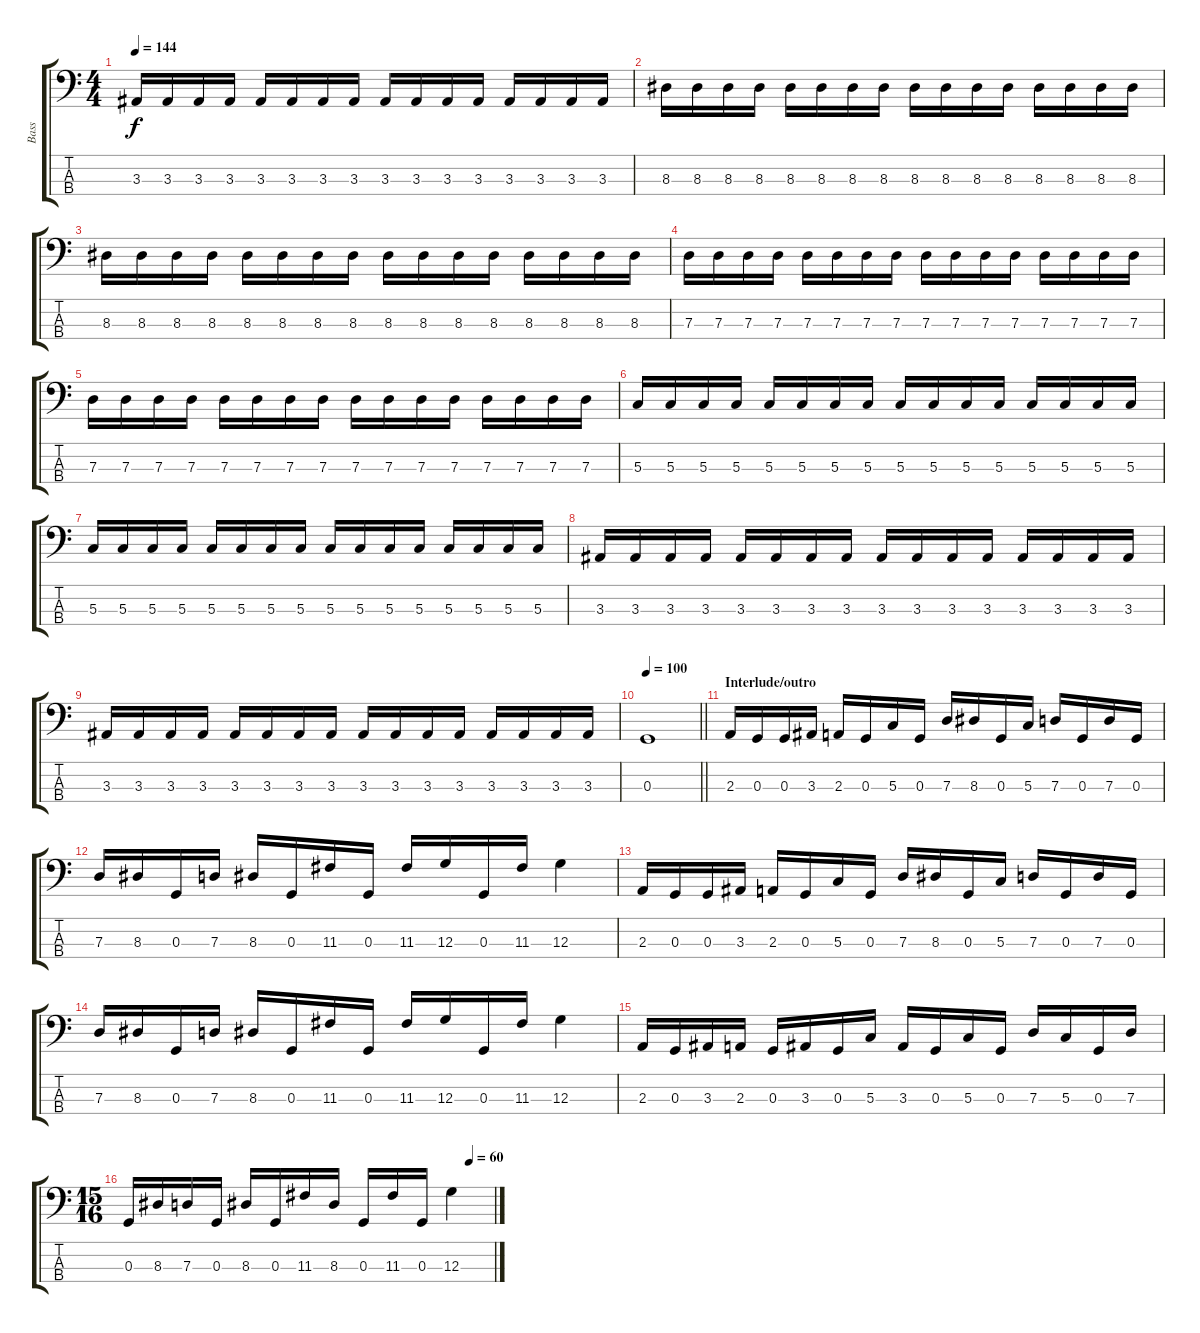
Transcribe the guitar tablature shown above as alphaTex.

\track ("Bass" "Bass") {instrument electricbassfinger}
\staff {score tabs}
\tuning (F2 C2 G1 D1) {hide}
\ts (4 4)
\tempo 144
\clef f4
\ks c
3.3.16{dy f} 3.3.16 3.3.16 3.3.16 3.3.16 3.3.16 3.3.16 3.3.16 3.3.16 3.3.16 3.3.16 3.3.16 3.3.16 3.3.16 3.3.16 3.3.16 |
8.3.16 8.3.16 8.3.16 8.3.16 8.3.16 8.3.16 8.3.16 8.3.16 8.3.16 8.3.16 8.3.16 8.3.16 8.3.16 8.3.16 8.3.16 8.3.16 |
8.3.16 8.3.16 8.3.16 8.3.16 8.3.16 8.3.16 8.3.16 8.3.16 8.3.16 8.3.16 8.3.16 8.3.16 8.3.16 8.3.16 8.3.16 8.3.16 |
7.3.16 7.3.16 7.3.16 7.3.16 7.3.16 7.3.16 7.3.16 7.3.16 7.3.16 7.3.16 7.3.16 7.3.16 7.3.16 7.3.16 7.3.16 7.3.16 |
7.3.16 7.3.16 7.3.16 7.3.16 7.3.16 7.3.16 7.3.16 7.3.16 7.3.16 7.3.16 7.3.16 7.3.16 7.3.16 7.3.16 7.3.16 7.3.16 |
5.3.16 5.3.16 5.3.16 5.3.16 5.3.16 5.3.16 5.3.16 5.3.16 5.3.16 5.3.16 5.3.16 5.3.16 5.3.16 5.3.16 5.3.16 5.3.16 |
5.3.16 5.3.16 5.3.16 5.3.16 5.3.16 5.3.16 5.3.16 5.3.16 5.3.16 5.3.16 5.3.16 5.3.16 5.3.16 5.3.16 5.3.16 5.3.16 |
3.3.16 3.3.16 3.3.16 3.3.16 3.3.16 3.3.16 3.3.16 3.3.16 3.3.16 3.3.16 3.3.16 3.3.16 3.3.16 3.3.16 3.3.16 3.3.16 |
3.3.16 3.3.16 3.3.16 3.3.16 3.3.16 3.3.16 3.3.16 3.3.16 3.3.16 3.3.16 3.3.16 3.3.16 3.3.16 3.3.16 3.3.16 3.3.16 |
\tempo 100
\barLineRight lightlight
0.3.1 |
\section ("" "Interlude/outro")
2.3.16 0.3.16 0.3.16 3.3.16 2.3.16 0.3.16 5.3.16 0.3.16 7.3.16 8.3.16 0.3.16 5.3.16 7.3.16 0.3.16 7.3.16 0.3.16 |
7.3.16 8.3.16 0.3.16 7.3.16 8.3.16 0.3.16 11.3.16 0.3.16 11.3.16 12.3.16 0.3.16 11.3.16 12.3.4 |
2.3.16 0.3.16 0.3.16 3.3.16 2.3.16 0.3.16 5.3.16 0.3.16 7.3.16 8.3.16 0.3.16 5.3.16 7.3.16 0.3.16 7.3.16 0.3.16 |
7.3.16 8.3.16 0.3.16 7.3.16 8.3.16 0.3.16 11.3.16 0.3.16 11.3.16 12.3.16 0.3.16 11.3.16 12.3.4 |
2.3.16 0.3.16 3.3.16 2.3.16 0.3.16 3.3.16 0.3.16 5.3.16 3.3.16 0.3.16 5.3.16 0.3.16 7.3.16 5.3.16 0.3.16 7.3.16 |
\ts (15 16)
\tempo (60 0.9333333333333333)
0.3.16 8.3.16 7.3.16 0.3.16 8.3.16 0.3.16 11.3.16 8.3.16 0.3.16 11.3.16 0.3.16 12.3.4
